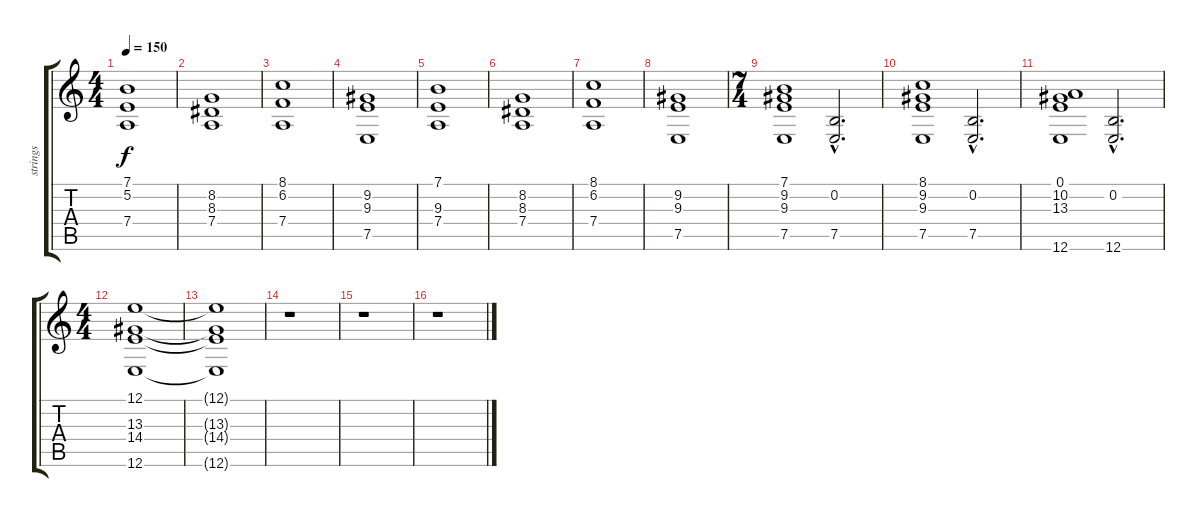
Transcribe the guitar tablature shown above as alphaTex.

\track ("strings" "strings") {instrument stringensemble2}
\staff {score tabs}
\tuning (E4 B3 G3 D3 A2 E2) {hide}
\ts (4 4)
\tempo 150
\clef g2
\ks c
(7.1 5.2 7.4).1{dy f} |
(8.2 8.3 7.4).1 |
(8.1 6.2 7.4).1 |
(9.2 9.3 7.5).1 |
(7.1 9.3 7.4).1 |
(8.2 8.3 7.4).1 |
(8.1 6.2 7.4).1 |
(9.2 9.3 7.5).1 |
\ts (7 4)
(7.1 9.2 9.3 7.5).1 (0.2{hac} 7.5{hac}).2{d} |
(8.1 9.2 9.3 7.5).1 (0.2{hac} 7.5{hac}).2{d} |
(0.1 10.2 13.3 12.6).1 (0.2{hac} 12.6{hac}).2{d} |
\ts (4 4)
(12.1 13.3 14.4 12.6).1 |
(12.1{t} 13.3{t} 14.4{t} 12.6{t}).1 |
r.1 |
r.1 |
r.1
